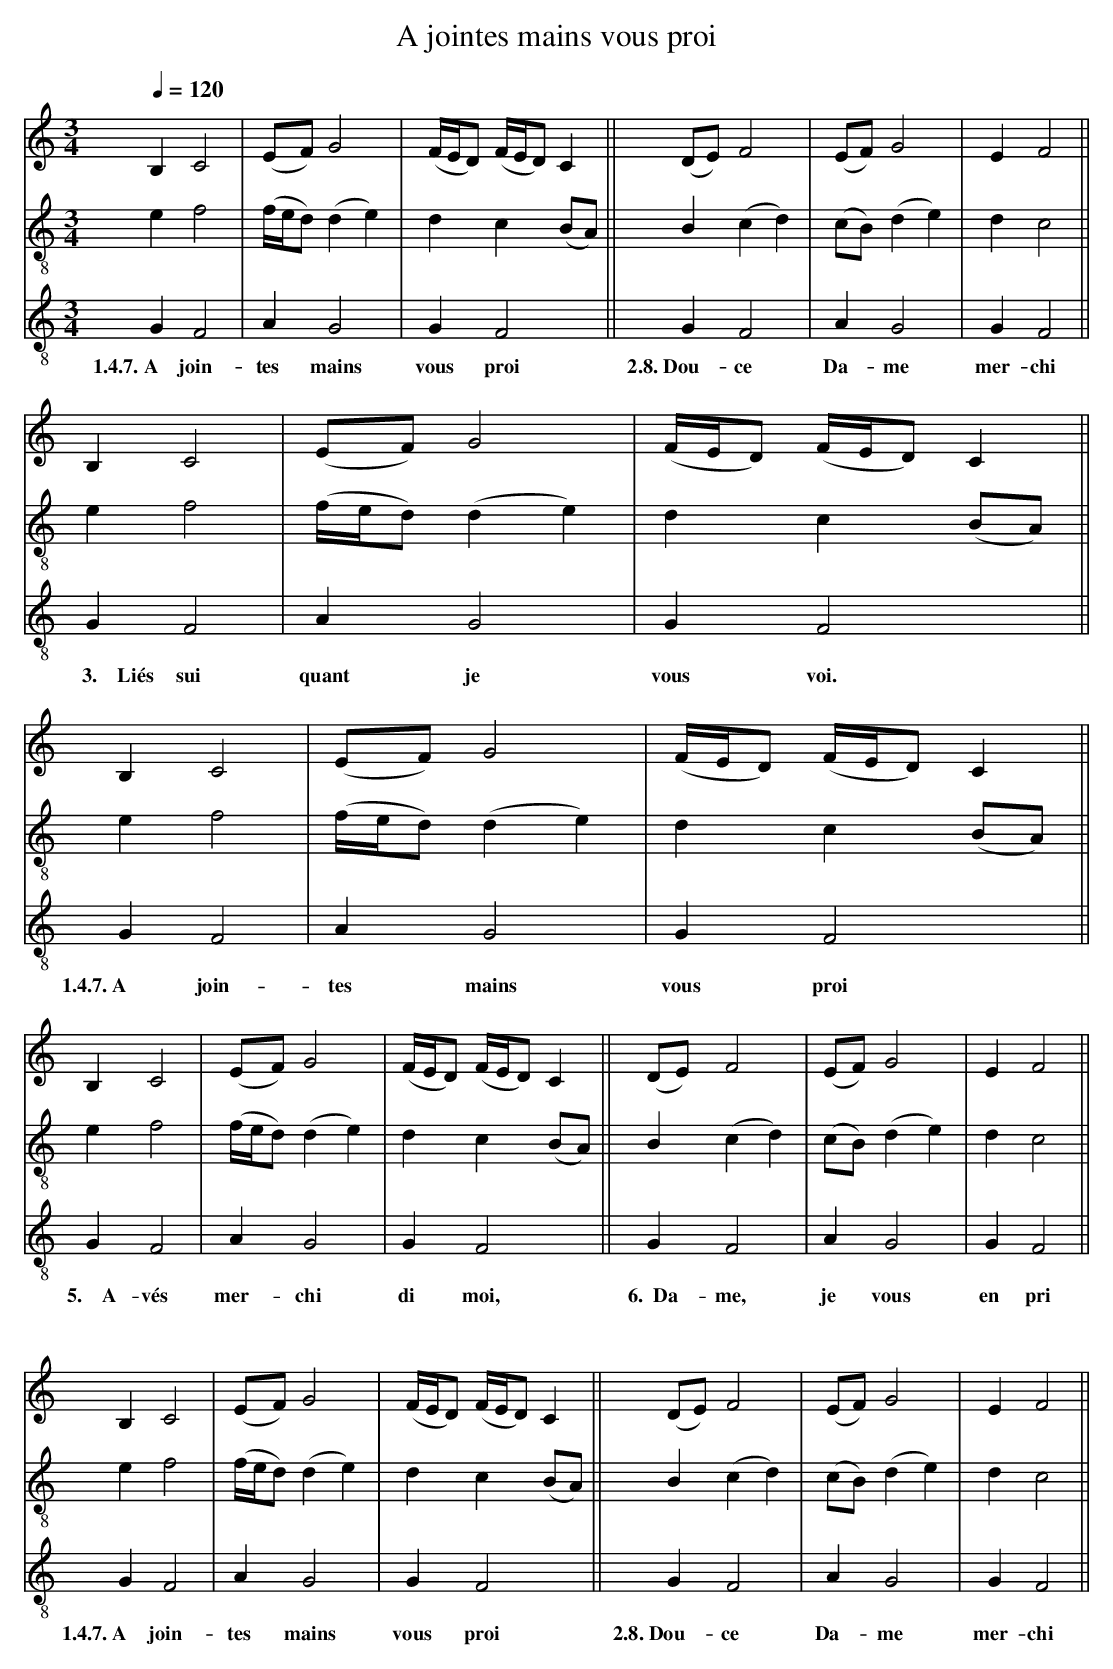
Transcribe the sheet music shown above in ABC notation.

X:1
T:A jointes mains vous proi
M:3/4
L:1/4
Q:1/4=120
K:F lydian
V:1 clef=treble
V:2 clef=treble-8 middle=B,
V:3 clef=treble-8 middle=B,
[V:1]         B,  C2 | (E/F/)     G2 |(F/4E/4D/) (F/4E/4D/) C      ||(D/E/) F2 |(E/F/)  G2 | E  F2  ||
[V:2]         E   F2 | (F/4E/4D/)(DE)| D          C        (B,/A,/)|| B,   (CD)|(C/B,/)(DE)| D  C2  ||
[V:3]         G,  F,2|  A,        G,2| G,         F,2              || G,    F,2| A,     G,2| G, F,2 ||
w:     1.4.7.~A  join- tes       mains vous       proi           2.8.~Dou-  ce   Da-    me  mer-chi
[V:1]         B,  C2 | (E/F/)     G2 |(F/4E/4D/) (F/4E/4D/) C      ||
[V:2]         E   F2 | (F/4E/4D/)(DE)| D          C        (B,/A,/)||
[V:3]         G,  F,2|  A,        G,2| G,         F,2              ||
w: ~~~~3.~~~~Liés sui quant       je   vous       voi.
[V:1]         B,  C2 | (E/F/)     G2 |(F/4E/4D/) (F/4E/4D/) C      ||
[V:2]         E   F2 | (F/4E/4D/)(DE)| D          C        (B,/A,/)||
[V:3]         G,  F,2|  A,        G,2| G,         F,2              ||
w:     1.4.7.~A  join- tes       mains vous       proi
[V:1]         B,  C2 | (E/F/)     G2 |(F/4E/4D/) (F/4E/4D/) C      ||(D/E/) F2 |(E/F/)  G2 | E  F2  ||
[V:2]         E   F2 | (F/4E/4D/)(DE)| D          C        (B,/A,/)|| B,   (CD)|(C/B,/)(DE)| D  C2  ||
[V:3]         G,  F,2|  A,        G,2| G,         F,2              || G,    F,2| A,     G,2| G, F,2 ||
w: ~5.~~~~A-  vés      mer-       chi  di         moi,           ~6.~~Da-   me,  je    vous  en pri
[V:1]         B,  C2 | (E/F/)     G2 |(F/4E/4D/) (F/4E/4D/) C      ||(D/E/) F2 |(E/F/)  G2 | E  F2  ||
[V:2]         E   F2 | (F/4E/4D/)(DE)| D          C        (B,/A,/)|| B,   (CD)|(C/B,/)(DE)| D  C2  ||
[V:3]         G,  F,2|  A,        G,2| G,         F,2              || G,    F,2| A,     G,2| G, F,2 ||
w:     1.4.7.~A  join- tes       mains vous       proi           2.8.~Dou-  ce   Da-    me  mer-chi
